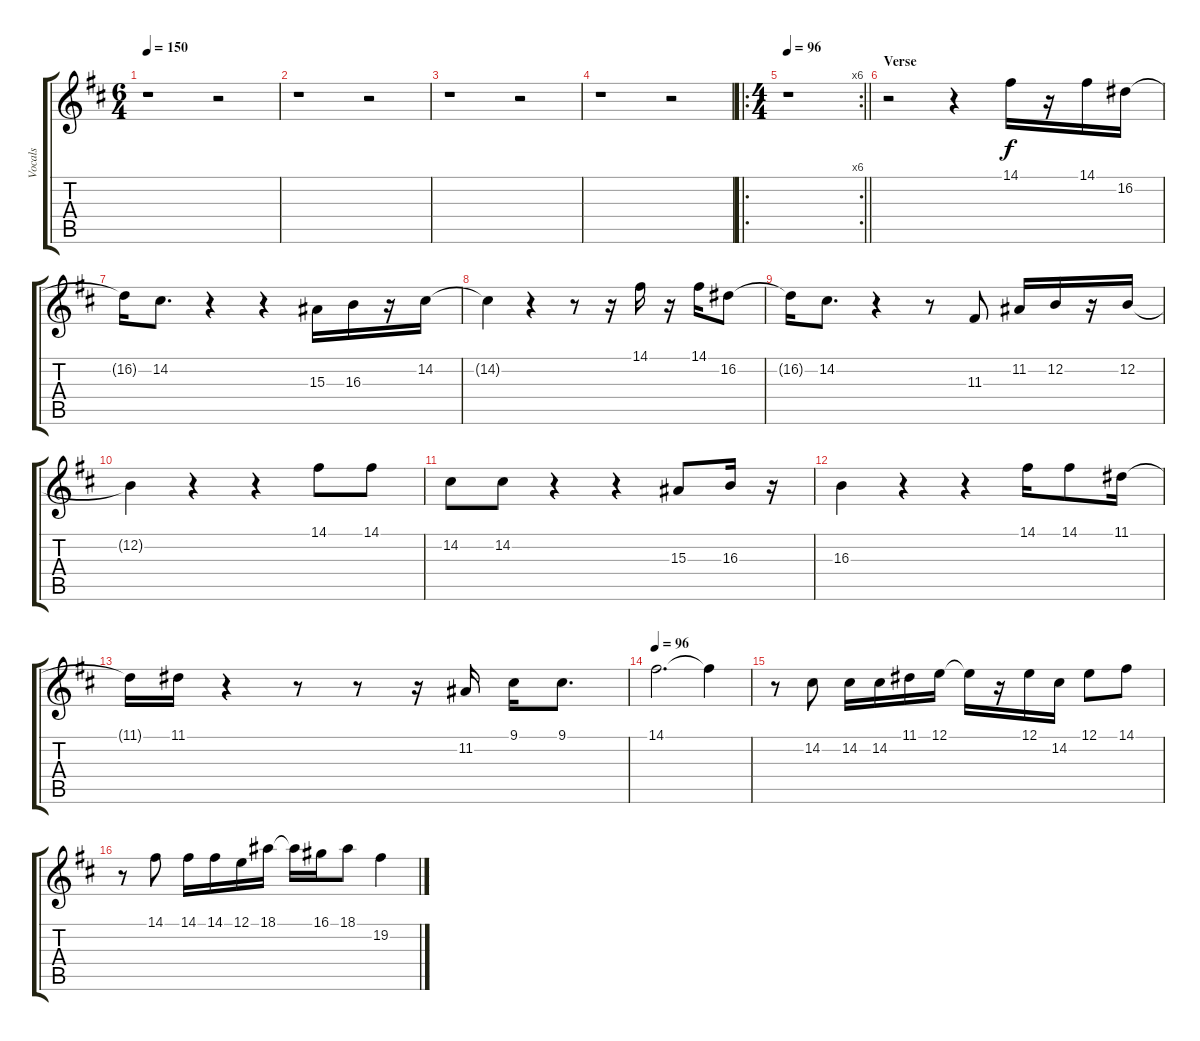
\track ("Vocals" "Vocals") {instrument harmonica}
\staff {score tabs}
\tuning (E4 B3 G3 D3 A2 E2) {hide}
\ts (6 4)
\tempo 150
\clef g2
\ks d
r.1{dy f instrument harmonica} r.2 |
r.1 r.2 |
r.1 r.2 |
r.1 r.2 |
\ro
\rc 6
\ts (4 4)
\tempo 96
\barLineRight lightlight
r.1 |
\section ("" "Verse")
r.2 r.4 14.1.16 r.16 14.1.16 16.2.16 |
16.2{t}.16 14.2.8{d} r.4 r.4 15.3.16 16.3.16 r.16 14.2.16 |
14.2{t}.4 r.4 r.8 r.16 14.1.16 r.16 14.1.16 16.2.8 |
16.2{t}.16 14.2.8{d} r.4 r.8 11.3.8 11.2.16 12.2.16 r.16 12.2.16 |
12.2{t}.4 r.4 r.4 14.1.8 14.1.8 |
14.2.8 14.2.8 r.4 r.4 15.3.8 16.3.16 r.16 |
16.3.4 r.4 r.4 14.1.16 14.1.8 11.1.16 |
11.1{t}.16 11.1.16 r.4 r.8 r.8 r.16 11.2.16 9.1.16 9.1.8{d} |
\tempo 96
14.1.2{d} 14.1{t}.4 |
r.8 14.2.8 14.2.16 14.2.16 11.1.16 12.1.16 12.1{t}.16 r.16 12.1.16 14.2.16 12.1.8 14.1.8 |
r.8 14.1.8 14.1.16 14.1.16 12.1.16 18.1.16 18.1{t}.16 16.1.16 18.1.8 19.2.4
